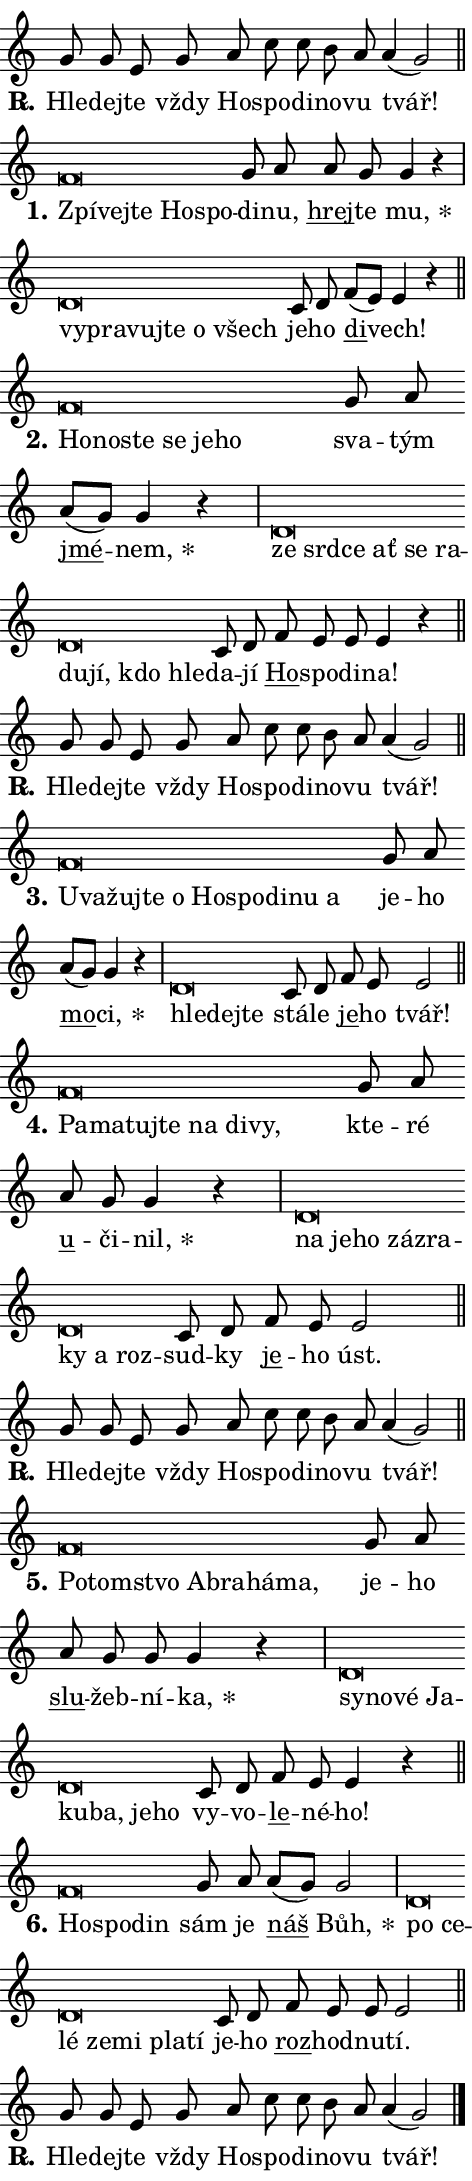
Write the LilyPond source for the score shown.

\version "2.24.0"
\header { tagline = "" }
\paper {
  indent = 0\cm
  top-margin = 0\cm
  right-margin = 0.13\cm % to fit lyric hyphens
  bottom-margin = 0\cm
  left-margin = 0\cm
  paper-width = 8\cm
  page-breaking = #ly:one-page-breaking
  system-system-spacing.basic-distance = #11
  score-system-spacing.basic-distance = #11
  ragged-last = ##f
}


%% Author: Thomas Morley
%% https://lists.gnu.org/archive/html/lilypond-user/2020-05/msg00002.html
#(define (line-position grob)
"Returns position of @var[grob} in current system:
   @code{'start}, if at first time-step
   @code{'end}, if at last time-step
   @code{'middle} otherwise
"
  (let* ((col (ly:item-get-column grob))
         (ln (ly:grob-object col 'left-neighbor))
         (rn (ly:grob-object col 'right-neighbor))
         (col-to-check-left (if (ly:grob? ln) ln col))
         (col-to-check-right (if (ly:grob? rn) rn col))
         (break-dir-left
           (and
             (ly:grob-property col-to-check-left 'non-musical #f)
             (ly:item-break-dir col-to-check-left)))
         (break-dir-right
           (and
             (ly:grob-property col-to-check-right 'non-musical #f)
             (ly:item-break-dir col-to-check-right))))
        (cond ((eqv? 1 break-dir-left) 'start)
              ((eqv? -1 break-dir-right) 'end)
              (else 'middle))))

#(define (tranparent-at-line-position vctor)
  (lambda (grob)
  "Relying on @code{line-position} select the relevant enry from @var{vctor}.
Used to determine transparency,"
    (case (line-position grob)
      ((end) (not (vector-ref vctor 0)))
      ((middle) (not (vector-ref vctor 1)))
      ((start) (not (vector-ref vctor 2))))))

noteHeadBreakVisibility =
#(define-music-function (break-visibility)(vector?)
"Makes @code{NoteHead}s transparent relying on @var{break-visibility}"
#{
  \override NoteHead.transparent =
    #(tranparent-at-line-position break-visibility)
#})

#(define delete-ledgers-for-transparent-note-heads
  (lambda (grob)
    "Reads whether a @code{NoteHead} is transparent.
If so this @code{NoteHead} is removed from @code{'note-heads} from
@var{grob}, which is supposed to be @code{LedgerLineSpanner}.
As a result ledgers are not printed for this @code{NoteHead}"
    (let* ((nhds-array (ly:grob-object grob 'note-heads))
           (nhds-list
             (if (ly:grob-array? nhds-array)
                 (ly:grob-array->list nhds-array)
                 '()))
           ;; Relies on the transparent-property being done before
           ;; Staff.LedgerLineSpanner.after-line-breaking is executed.
           ;; This is fragile ...
           (to-keep
             (remove
               (lambda (nhd)
                 (ly:grob-property nhd 'transparent #f))
               nhds-list)))
      ;; TODO find a better method to iterate over grob-arrays, similiar
      ;; to filter/remove etc for lists
      ;; For now rebuilt from scratch
      (set! (ly:grob-object grob 'note-heads)  '())
      (for-each
        (lambda (nhd)
          (ly:pointer-group-interface::add-grob grob 'note-heads nhd))
        to-keep))))

squashNotes = {
  \override NoteHead.X-extent = #'(-0.2 . 0.2)
  \override NoteHead.Y-extent = #'(-0.75 . 0)
  \override NoteHead.stencil =
    #(lambda (grob)
       (let ((pos (ly:grob-property grob 'staff-position)))
         (begin
           (if (< pos -7) (display "ERROR: Lower brevis then expected\n") (display ""))
           (if (<= pos -6) ly:text-interface::print ly:note-head::print))))
}
unSquashNotes = {
  \revert NoteHead.X-extent
  \revert NoteHead.Y-extent
  \revert NoteHead.stencil
}

hideNotes = \noteHeadBreakVisibility #begin-of-line-visible
unHideNotes = \noteHeadBreakVisibility #all-visible

% work-around for resetting accidentals
% https://lilypond.org/doc/v2.23/Documentation/notation/displaying-rhythms#unmetered-music
cadenzaMeasure = {
  \cadenzaOff
  \partial 1024 s1024
  \cadenzaOn
}

#(define-markup-command (accent layout props text) (markup?)
  "Underline accented syllable"
  (interpret-markup layout props
    #{\markup \override #'(offset . 4.3) \underline { #text }#}))

responsum = \markup \concat {
  "R" \hspace #-1.05 \path #0.1 #'((moveto 0 0.07) (lineto 0.9 0.8)) \hspace #0.05 "."
}

spaceSize = #0.6828661417322834 % exact space size for TeX Gyre Schola

\layout {
  \context {
    \Staff
    \remove "Time_signature_engraver"
    \override LedgerLineSpanner.after-line-breaking = #delete-ledgers-for-transparent-note-heads
  }
  \context {
    \Lyrics {
      \override LyricSpace.minimum-distance = \spaceSize
      \override LyricText.font-name = #"TeX Gyre Schola"
      \override LyricText.font-size = 1
      \override StanzaNumber.font-name = #"TeX Gyre Schola Bold"
      \override StanzaNumber.font-size = 1
    }
  }
  \context {
    \Score 
    \override NoteHead.text =
      #(lambda (grob) 
        (let ((pos (ly:grob-property grob 'staff-position)))
          #{\markup {
            \combine
              \halign #-0.55 \raise #(if (= pos -6) 0 0.5) \override #'(thickness . 2) \draw-line #'(3.2 . 0)
              \musicglyph "noteheads.sM1"
          }#}))
  }
}

% magnetic-lyrics.ily
%
%   written by
%     Jean Abou Samra <jean@abou-samra.fr>
%     Werner Lemberg <wl@gnu.org>
%
%   adapted by
%     Jiri Hon <jiri.hon@gmail.com>
%
% Version 2022-Apr-15

% https://www.mail-archive.com/lilypond-user@gnu.org/msg149350.html

#(define (Left_hyphen_pointer_engraver context)
   "Collect syllable-hyphen-syllable occurrences in lyrics and store
them in properties.  This engraver only looks to the left.  For
example, if the lyrics input is @code{foo -- bar}, it does the
following.

@itemize @bullet
@item
Set the @code{text} property of the @code{LyricHyphen} grob between
@q{foo} and @q{bar} to @code{foo}.

@item
Set the @code{left-hyphen} property of the @code{LyricText} grob with
text @q{foo} to the @code{LyricHyphen} grob between @q{foo} and
@q{bar}.
@end itemize

Use this auxiliary engraver in combination with the
@code{lyric-@/text::@/apply-@/magnetic-@/offset!} hook."
   (let ((hyphen #f)
         (text #f))
     (make-engraver
      (acknowledgers
       ((lyric-syllable-interface engraver grob source-engraver)
        (set! text grob)))
      (end-acknowledgers
       ((lyric-hyphen-interface engraver grob source-engraver)
        ;(when (not (grob::has-interface grob 'lyric-space-interface))
          (set! hyphen grob)));)
      ((stop-translation-timestep engraver)
       (when (and text hyphen)
         (ly:grob-set-object! text 'left-hyphen hyphen))
       (set! text #f)
       (set! hyphen #f)))))

#(define (lyric-text::apply-magnetic-offset! grob)
   "If the space between two syllables is less than the value in
property @code{LyricText@/.details@/.squash-threshold}, move the right
syllable to the left so that it gets concatenated with the left
syllable.

Use this function as a hook for
@code{LyricText@/.after-@/line-@/breaking} if the
@code{Left_@/hyphen_@/pointer_@/engraver} is active."
   (let ((hyphen (ly:grob-object grob 'left-hyphen #f)))
     (when hyphen
       (let ((left-text (ly:spanner-bound hyphen LEFT)))
         (when (grob::has-interface left-text 'lyric-syllable-interface)
           (let* ((common (ly:grob-common-refpoint grob left-text X))
                  (this-x-ext (ly:grob-extent grob common X))
                  (left-x-ext
                   (begin
                     ;; Trigger magnetism for left-text.
                     (ly:grob-property left-text 'after-line-breaking)
                     (ly:grob-extent left-text common X)))
                  ;; `delta` is the gap width between two syllables.
                  (delta (- (interval-start this-x-ext)
                            (interval-end left-x-ext)))
                  (details (ly:grob-property grob 'details))
                  (threshold (assoc-get 'squash-threshold details 0.2)))
             (when (< delta threshold)
               (let* (;; We have to manipulate the input text so that
                      ;; ligatures crossing syllable boundaries are not
                      ;; disabled.  For languages based on the Latin
                      ;; script this is essentially a beautification.
                      ;; However, for non-Western scripts it can be a
                      ;; necessity.
                      (lt (ly:grob-property left-text 'text))
                      (rt (ly:grob-property grob 'text))
                      (is-space (grob::has-interface hyphen 'lyric-space-interface))
                      (space (if is-space " " ""))
                      (extra-delta (if is-space spaceSize 0))
                      ;; Append new syllable.
                      (ltrt-space (if (and (string? lt) (string? rt))
                                (string-append lt space rt)
                                (make-concat-markup (list lt space rt))))
                      ;; Right-align `ltrt` to the right side.
                      (ltrt-space-markup (grob-interpret-markup
                               grob
                               (make-translate-markup
                                (cons (interval-length this-x-ext) 0)
                                (make-right-align-markup ltrt-space)))))
                 (begin
                   ;; Don't print `left-text`.
                   (ly:grob-set-property! left-text 'stencil #f)
                   ;; Set text and stencil (which holds all collected
                   ;; syllables so far) and shift it to the left.
                   (ly:grob-set-property! grob 'text ltrt-space)
                   (ly:grob-set-property! grob 'stencil ltrt-space-markup)
                   (ly:grob-translate-axis! grob (- (- delta extra-delta)) X))))))))))


#(define (lyric-hyphen::displace-bounds-first grob)
   ;; Make very sure this callback isn't triggered too early.
   (let ((left (ly:spanner-bound grob LEFT))
         (right (ly:spanner-bound grob RIGHT)))
     (ly:grob-property left 'after-line-breaking)
     (ly:grob-property right 'after-line-breaking)
     (ly:lyric-hyphen::print grob)))

squashThreshold = #0.4

\layout {
  \context {
    \Lyrics
    \consists #Left_hyphen_pointer_engraver
    \override LyricText.after-line-breaking =
      #lyric-text::apply-magnetic-offset!
    \override LyricHyphen.stencil = #lyric-hyphen::displace-bounds-first
    \override LyricText.details.squash-threshold = \squashThreshold
    \override LyricHyphen.minimum-distance = 0
    \override LyricHyphen.minimum-length = \squashThreshold
  }
}

squashText = \override LyricText.details.squash-threshold = 9999
unSquashText = \override LyricText.details.squash-threshold = \squashThreshold

leftText = \override LyricText.self-alignment-X = #LEFT
unLeftText = \revert LyricText.self-alignment-X

starOffset = #(lambda (grob) 
                (let ((x_offset (ly:self-alignment-interface::aligned-on-x-parent grob)))
                  (if (= x_offset 0) 0 (+ x_offset 1.2))))

star = #(define-music-function (syllable)(string?)
"Append star separator at the end of a syllable"
#{
  \once \override LyricText.X-offset = #starOffset
  \lyricmode { \markup {
    #syllable
    \override #'((font-name . "TeX Gyre Schola Bold")) \hspace #0.2 \lower #0.65 \larger "*"
  } }
#})

starAccent = #(define-music-function (syllable)(string?)
"Append star separator at the end of a syllable and make accent"
#{
  \once \override LyricText.X-offset = #starOffset
  \lyricmode { \markup {
    \accent #syllable
    \override #'((font-name . "TeX Gyre Schola Bold")) \hspace #0.2 \lower #0.65 \larger "*"
  } }
#})

breath = #(define-music-function (syllable)(string?)
"Append breathing indicator at the end of a syllable"
#{
  \lyricmode { \markup { #syllable "+" } }
#})

optionalBreath = #(define-music-function (syllable)(string?)
"Append optional breathing indicator at the end of a syllable"
#{
  \lyricmode { \markup { #syllable "(+)" } }
#})


\score {
    <<
        \new Voice = "melody" { \cadenzaOn \key c \major \relative { g'8 g e g \bar "" a c c \bar "" b a a4( g2) \cadenzaMeasure \bar "||" \break } }
        \new Lyrics \lyricsto "melody" { \lyricmode { \set stanza = \responsum
Hle -- dej -- te vždy Ho -- spo -- di -- no -- vu tvář! } }
    >>
    \layout {}
}

\score {
    <<
        \new Voice = "melody" { \cadenzaOn \key c \major \relative { \squashNotes f'\breve*1/16 \hideNotes \breve*1/16 \bar "" \breve*1/16 \bar "" \breve*1/16 \breve*1/16 \bar "" \unHideNotes \unSquashNotes g8 a \bar "" a g g4 r \cadenzaMeasure \bar "|" \squashNotes d\breve*1/16 \hideNotes \breve*1/16 \bar "" \breve*1/16 \bar "" \breve*1/16 \bar "" \breve*1/16 \breve*1/16 \bar "" \unHideNotes \unSquashNotes c8 d \bar "" f[( e)] e4 r \cadenzaMeasure \bar "||" \break } }
        \new Lyrics \lyricsto "melody" { \lyricmode { \set stanza = "1."
\leftText Zpí -- \squashText vej -- te Ho -- spo -- \unLeftText \unSquashText di -- nu, \markup \accent hrej -- te \star mu, \leftText vy -- \squashText pra -- vuj -- te o všech \unLeftText \unSquashText je -- ho \markup \accent di -- vech! } }
    >>
    \layout {}
}

\score {
    <<
        \new Voice = "melody" { \cadenzaOn \key c \major \relative { \squashNotes f'\breve*1/16 \hideNotes \breve*1/16 \bar "" \breve*1/16 \bar "" \breve*1/16 \bar "" \breve*1/16 \breve*1/16 \bar "" \unHideNotes \unSquashNotes g8 a \bar "" a[( g)] g4 r \cadenzaMeasure \bar "|" \squashNotes d\breve*1/16 \hideNotes \breve*1/16 \bar "" \breve*1/16 \bar "" \breve*1/16 \bar "" \breve*1/16 \bar "" \breve*1/16 \bar "" \breve*1/16 \bar "" \breve*1/16 \bar "" \breve*1/16 \breve*1/16 \bar "" \unHideNotes \unSquashNotes c8 d \bar "" f e e e4 r \cadenzaMeasure \bar "||" \break } }
        \new Lyrics \lyricsto "melody" { \lyricmode { \set stanza = "2."
\leftText Ho -- \squashText no -- ste se je -- ho \unLeftText \unSquashText sva -- tým \markup \accent jmé -- \star nem, \leftText ze \squashText srd -- ce ať se ra -- du -- jí, kdo hle -- \unLeftText \unSquashText da -- jí \markup \accent Ho -- spo -- di -- na! } }
    >>
    \layout {}
}

\score {
    <<
        \new Voice = "melody" { \cadenzaOn \key c \major \relative { g'8 g e g \bar "" a c c \bar "" b a a4( g2) \cadenzaMeasure \bar "||" \break } }
        \new Lyrics \lyricsto "melody" { \lyricmode { \set stanza = \responsum
Hle -- dej -- te vždy Ho -- spo -- di -- no -- vu tvář! } }
    >>
    \layout {}
}

\score {
    <<
        \new Voice = "melody" { \cadenzaOn \key c \major \relative { \squashNotes f'\breve*1/16 \hideNotes \breve*1/16 \bar "" \breve*1/16 \bar "" \breve*1/16 \bar "" \breve*1/16 \bar "" \breve*1/16 \bar "" \breve*1/16 \bar "" \breve*1/16 \bar "" \breve*1/16 \breve*1/16 \bar "" \unHideNotes \unSquashNotes g8 a \bar "" a[( g)] g4 r \cadenzaMeasure \bar "|" \squashNotes d\breve*1/16 \hideNotes \breve*1/16 \breve*1/16 \bar "" \unHideNotes \unSquashNotes c8 d \bar "" f e e2 \cadenzaMeasure \bar "||" \break } }
        \new Lyrics \lyricsto "melody" { \lyricmode { \set stanza = "3."
\leftText U -- \squashText va -- žuj -- te o Ho -- spo -- di -- nu a \unLeftText \unSquashText je -- ho \markup \accent mo -- \star ci, \leftText hle -- \squashText dej -- te \unLeftText \unSquashText stá -- le \markup \accent je -- ho tvář! } }
    >>
    \layout {}
}

\score {
    <<
        \new Voice = "melody" { \cadenzaOn \key c \major \relative { \squashNotes f'\breve*1/16 \hideNotes \breve*1/16 \bar "" \breve*1/16 \bar "" \breve*1/16 \bar "" \breve*1/16 \bar "" \breve*1/16 \breve*1/16 \bar "" \unHideNotes \unSquashNotes g8 a \bar "" a g g4 r \cadenzaMeasure \bar "|" \squashNotes d\breve*1/16 \hideNotes \breve*1/16 \bar "" \breve*1/16 \bar "" \breve*1/16 \bar "" \breve*1/16 \bar "" \breve*1/16 \bar "" \breve*1/16 \breve*1/16 \bar "" \unHideNotes \unSquashNotes c8 d \bar "" f e e2 \cadenzaMeasure \bar "||" \break } }
        \new Lyrics \lyricsto "melody" { \lyricmode { \set stanza = "4."
\leftText Pa -- \squashText ma -- tuj -- te na di -- vy, \unLeftText \unSquashText kte -- ré \markup \accent u -- či -- \star nil, \leftText na \squashText je -- ho zá -- zra -- ky a roz -- \unLeftText \unSquashText sud -- ky \markup \accent je -- ho úst. } }
    >>
    \layout {}
}

\score {
    <<
        \new Voice = "melody" { \cadenzaOn \key c \major \relative { g'8 g e g \bar "" a c c \bar "" b a a4( g2) \cadenzaMeasure \bar "||" \break } }
        \new Lyrics \lyricsto "melody" { \lyricmode { \set stanza = \responsum
Hle -- dej -- te vždy Ho -- spo -- di -- no -- vu tvář! } }
    >>
    \layout {}
}

\score {
    <<
        \new Voice = "melody" { \cadenzaOn \key c \major \relative { \squashNotes f'\breve*1/16 \hideNotes \breve*1/16 \bar "" \breve*1/16 \bar "" \breve*1/16 \bar "" \breve*1/16 \bar "" \breve*1/16 \breve*1/16 \bar "" \unHideNotes \unSquashNotes g8 a \bar "" a g g g4 r \cadenzaMeasure \bar "|" \squashNotes d\breve*1/16 \hideNotes \breve*1/16 \bar "" \breve*1/16 \bar "" \breve*1/16 \bar "" \breve*1/16 \bar "" \breve*1/16 \bar "" \breve*1/16 \breve*1/16 \bar "" \unHideNotes \unSquashNotes c8 d \bar "" f e e4 r \cadenzaMeasure \bar "||" \break } }
        \new Lyrics \lyricsto "melody" { \lyricmode { \set stanza = "5."
\leftText Po -- \squashText tom -- stvo Ab -- ra -- há -- ma, \unLeftText \unSquashText je -- ho \markup \accent slu -- žeb -- ní -- \star ka, \leftText sy -- \squashText no -- vé Ja -- ku -- ba, je -- ho \unLeftText \unSquashText vy -- vo -- \markup \accent le -- né -- ho! } }
    >>
    \layout {}
}

\score {
    <<
        \new Voice = "melody" { \cadenzaOn \key c \major \relative { \squashNotes f'\breve*1/16 \hideNotes \breve*1/16 \breve*1/16 \bar "" \unHideNotes \unSquashNotes g8 a \bar "" a[( g)] g2 \cadenzaMeasure \bar "|" \squashNotes d\breve*1/16 \hideNotes \breve*1/16 \bar "" \breve*1/16 \bar "" \breve*1/16 \bar "" \breve*1/16 \bar "" \breve*1/16 \breve*1/16 \bar "" \unHideNotes \unSquashNotes c8 d \bar "" f e e e2 \cadenzaMeasure \bar "||" \break } }
        \new Lyrics \lyricsto "melody" { \lyricmode { \set stanza = "6."
\leftText Ho -- \squashText spo -- din \unLeftText \unSquashText sám je \markup \accent náš \star Bůh, \leftText po \squashText ce -- lé ze -- mi pla -- tí \unLeftText \unSquashText je -- ho \markup \accent roz -- hod -- nu -- tí. } }
    >>
    \layout {}
}

\score {
    <<
        \new Voice = "melody" { \cadenzaOn \key c \major \relative { g'8 g e g \bar "" a c c \bar "" b a a4( g2) \cadenzaMeasure \bar "||" \break } \bar "|." }
        \new Lyrics \lyricsto "melody" { \lyricmode { \set stanza = \responsum
Hle -- dej -- te vždy Ho -- spo -- di -- no -- vu tvář! } }
    >>
    \layout {}
}
